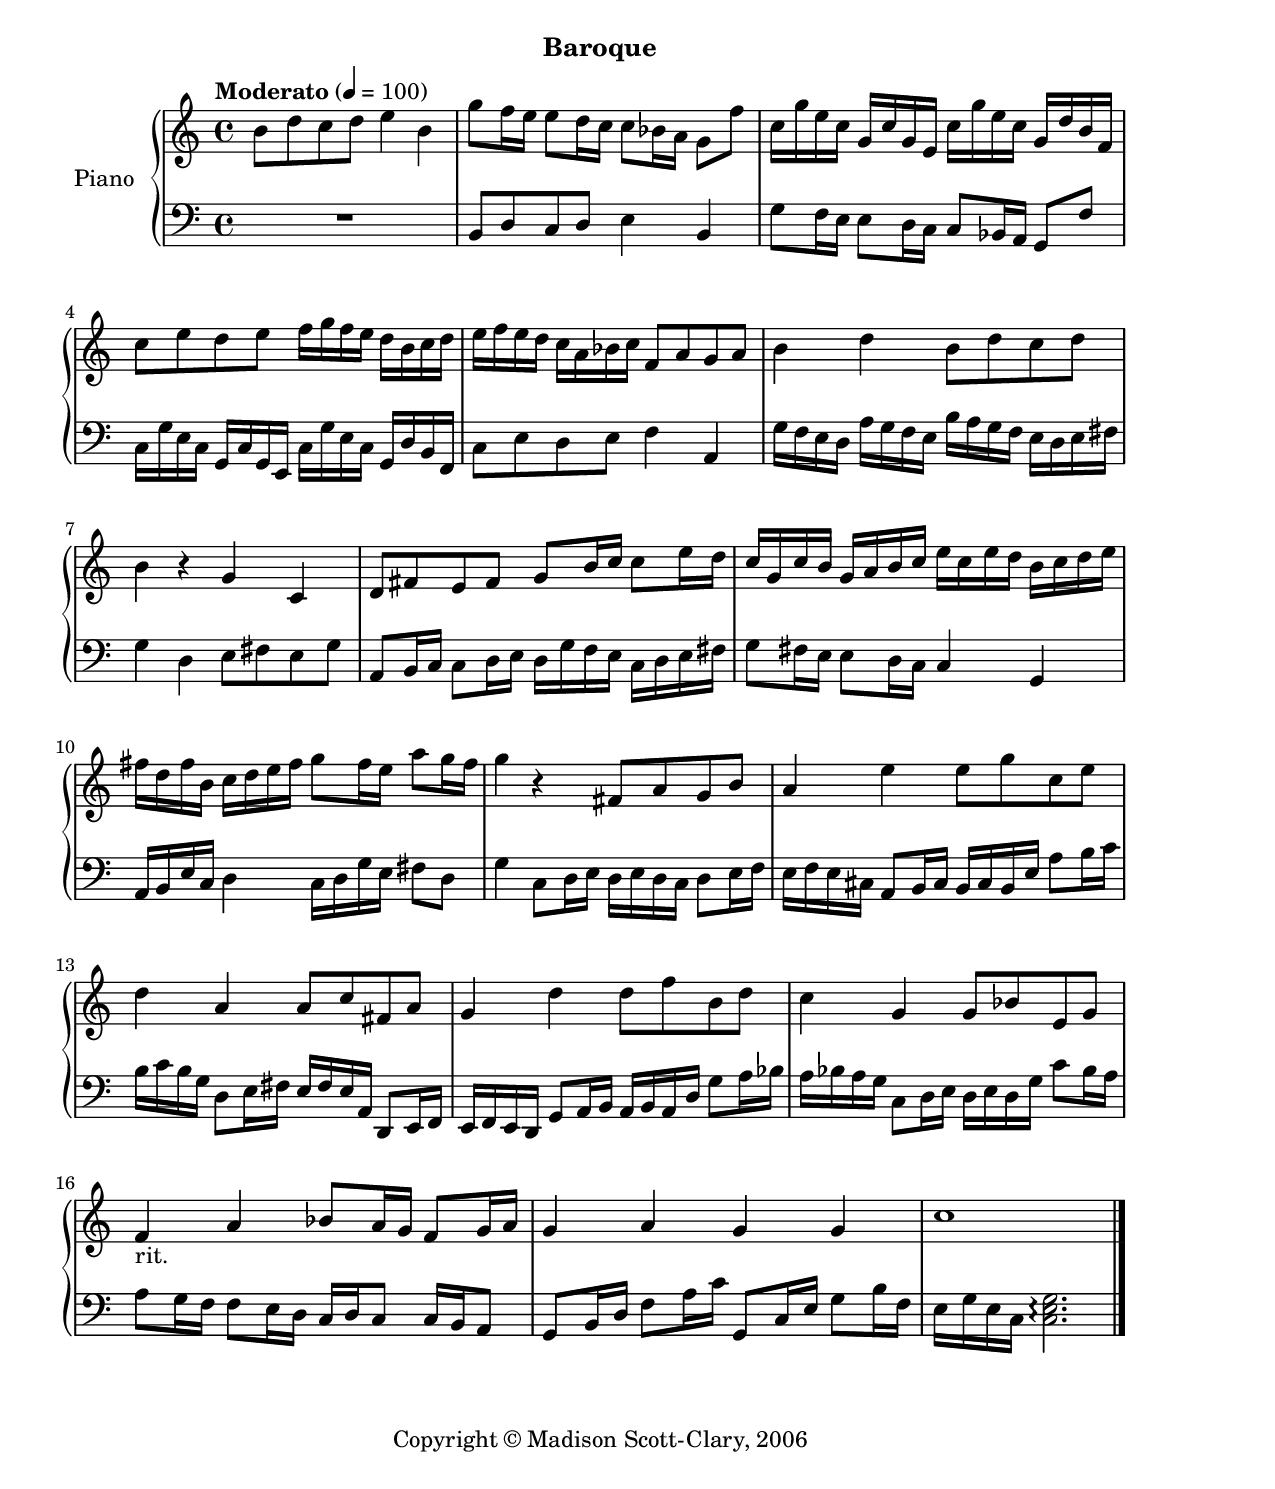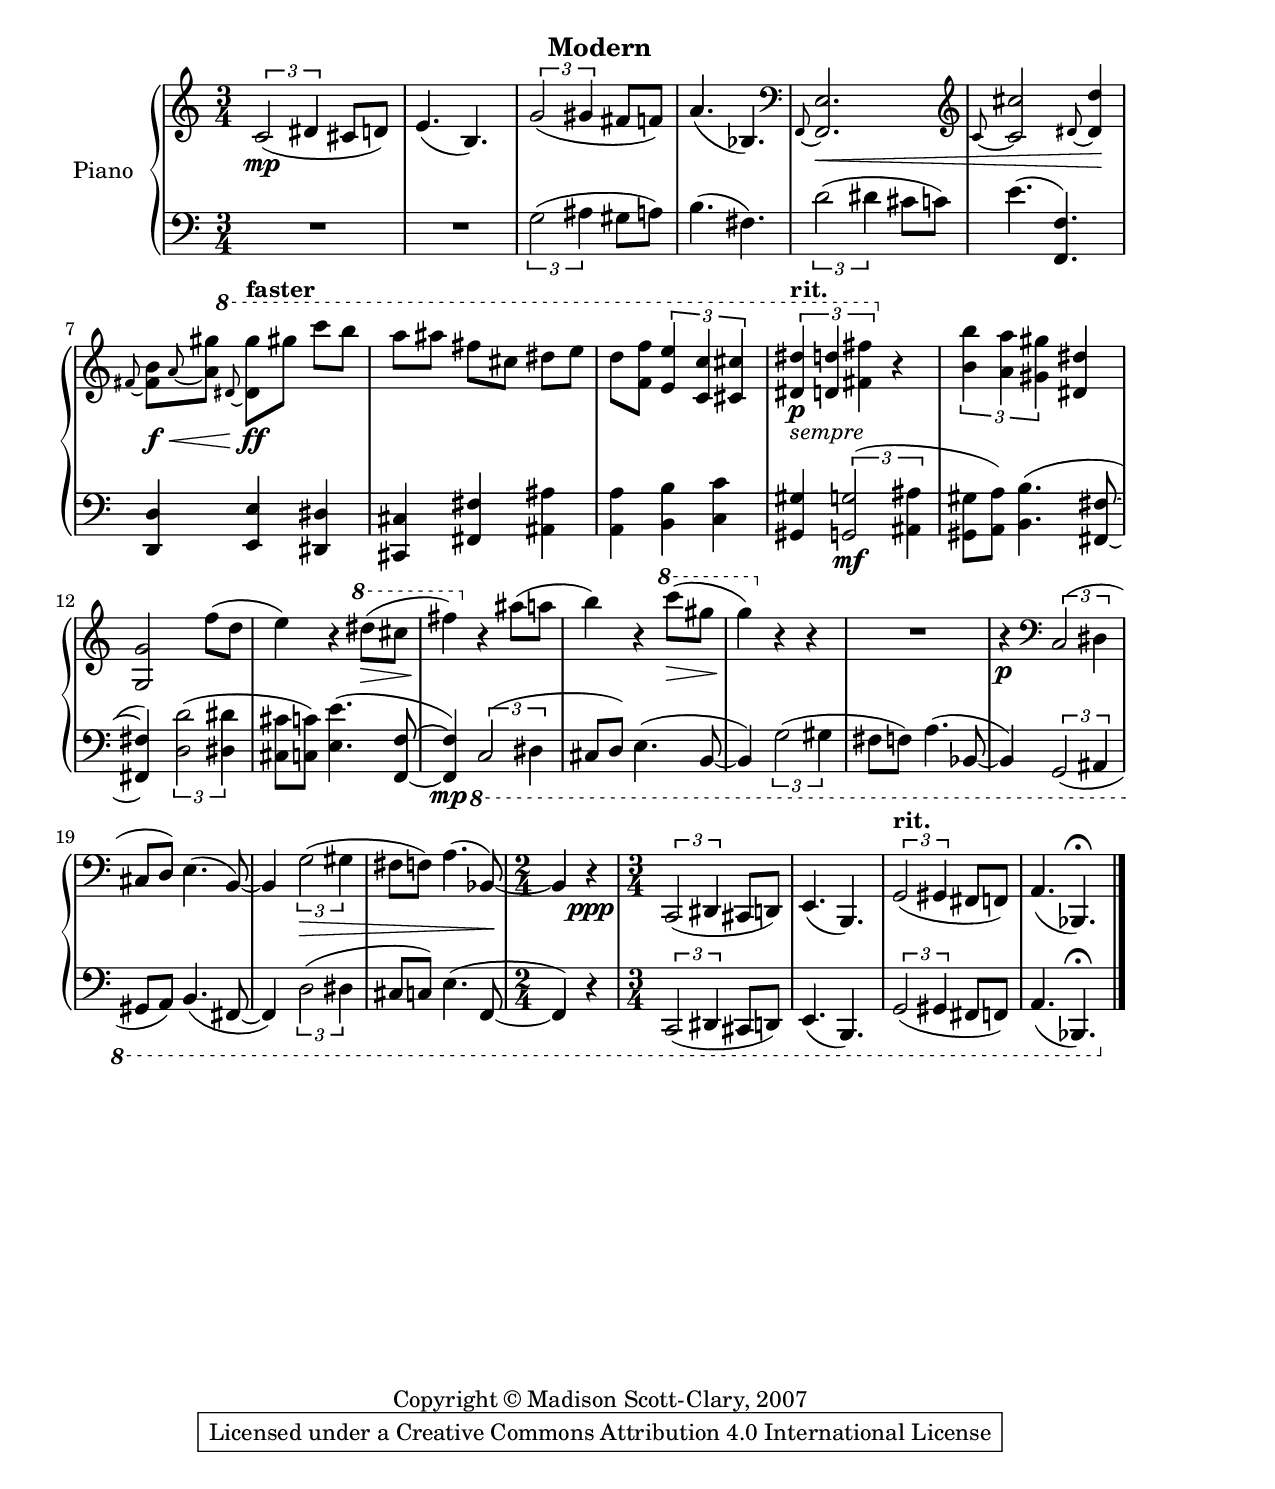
\version "2.18.2"

\header {
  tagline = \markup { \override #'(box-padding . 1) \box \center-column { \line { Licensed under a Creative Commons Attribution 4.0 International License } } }
}

\paper {
  #(set-paper-size "letter")
  % Uncomment when compiling for books
  print-page-number = ##f

  two-sided = ##t
  inner-margin = 1\in
  outer-margin = 0.5\in
  bottom-margin = 1\in
  top-margin = 0.5\in
}


right =  \relative b' {
  \clef "treble" \key c \major \time 4/4 \pageBreak | % 1
  \tempo "Moderato" 4=100 b8 d8 c8 d8 e4 b4 g'8
  f16 e16 e8 d16 c16 c8 bes16 a16 g8 f'8 c16 g'16 e16
  c16 g16 c16 g16 e16 c'16 g'16 e16 c16 g16 d'16 b16 f16
  % 4
  c'8 e8 d8 e8 f16 g16 f16 e16 d16 b16 c16 d16 e16 f16 e16
  d16 c16 a16 bes16 c16 f,8 a8 g8  a8 b4 d4 b8 d8 c8
  d8 % 7
  b4  r4 g4 c,4 d8 fis8 e8 fis8 g8 b16
  c16 c8 e16 d16 c16 g16 c16 b16 g16 a16 b16 c16 e16 c16
  e16 d16 b16 c16 d16 e16 \barNumberCheck #10
  fis16 d16 fis16 b,16 c16 d16 e16 fis16 g8 fis16 e16 a8
  g16 fis16 g4 r4 fis,8  a8 g8 b8 a4
  e'4 e8 g8 c,8 e8 % 13
  d4 a4 a8 c8 fis,8 a8 g4 d'4 d8 f8 b,8 d8 c4 g4 g8 bes8 e,8
  g8 % 16
  f4 -"rit." a4 bes8 a16 g16 f8 g16 a16 g4 a4 g4 g4 c1 \bar
  "|."
}

left =  \relative b, {
  \clef "bass" \key c \major \time 4/4 \pageBreak R1 | % 2
  b8   d8 c8  d8 e4 b4  | % 3
  g'8  f16 e16 e8 d16 c16 c8 bes16 a16 g8
  f'8 % 4
  c16  g'16 e16 c16 g16 c16 g16 e16 c'16 g'16 e16 c16
  g16  d'16 b16 f16 c'8  e8 d8  e8 f4
  a,4 | % 6
  g'16  f16 e16 d16 a'16  g16 f16  e16 b'16
  a16 g16 f16 e16  d16 e16 fis16 % 7
  g4  d4  e8 fis8 e8  g8 | % 8
  a,8  b16 c16 c8  d16 e16 d16  g16 f16 e16
  c16  d16 e16 fis16 | % 9
  g8  fis16 e16 e8 d16 c16 c4 g4  \break |
  \barNumberCheck #10
  a16  b16 e16 c16 d4 c16  d16 g16 e16 fis8  d8
  g4   c,8   d16 e16 d16  e16 d16 c16
  d8  e16 f16 | % 12
  e16  f16 e16 cis16 a8 b16 cis16 b16 cis16 b16 e16
  a8 b16 c16 % 13
  b16  c16 b16 g16 d8 e16 fis16 e16 fis16 e16 a,16
  d,8 e16 f16 | % 14
  e16  f16 e16 d16 g8 a16 b16 a16 b16 a16 d16 g8 a16
  bes16 | % 15
  a16  bes16 a16 g16 c,8 d16 e16 d16 e16 d16 g16 c8
  bes16 a16 % 16
  a8  g16 f16 f8 e16 d16 c16  d16 c8 c16
  b16 a8 | % 17
  g8  b16 d16 f8  a16 c16 g,8   c16 e16
  g8  b16 f16
  e16  g16 e16 c16 <c e g>2.\arpeggio
}


InventionsBaroque = \new PianoStaff \with {
  instrumentName = "Piano"
} <<
  \new Staff = "right" \with {
    midiInstrument = "acoustic grand"
  } \right
  \new Staff = "left" \with {
    midiInstrument = "acoustic grand"
  } { \clef bass \left }
>>



right =  \relative c' {
  \clef "treble" \key c \major \time 3/4 R2.*2 % 1
  \bar "|."
}

left =  \relative g {
  \clef "bass" \key c \major \time 3/4 R2.*2 % 3
  \bar "|."
}


InventionsRomantic = \new PianoStaff \with {
  instrumentName = "Piano"
} <<
  \new Staff = "right" \with {
    midiInstrument = "acoustic grand"
  } \right
  \new Staff = "left" \with {
    midiInstrument = "acoustic grand"
  } { \clef bass \left }
>>



right =  \relative c' {
  \clef "treble" \key c \major \time 3/4 % 1
  \times 2/3  {
    c2 \mp ( dis4
  }
  \set Timing.beamExceptions = #'()
  \set Timing.baseMoment = #(ly:make-moment 1/4)
  \set Timing.beatStructure = #'(1 1 1)
  cis8 d8 ) % 2
  e4. ( b4. ) % 3
  \times 2/3  {
    g'2 ( gis4
  }
  fis8 f8 ) % 4
  a4. ( bes,4. ) % 5
  \clef "bass" % 5
  \grace { f,8~ } <f e'>2. \< % 6
  \clef "treble" \grace { c''8~ } <c cis'>2 \grace { dis8~ } <dis d'>4
  \! % 7
  \grace { fis8~ } <fis b>8 \f \< \grace { a8~ } <a gis'>8 \ottava
  #1 \grace { dis8~ } \tempo "faster" <dis g'>8 \! \ff  gis'8 c8
  b8 % 8
  a8 ais8 fis8 cis8 dis8 e8 % 9
  d8 <f, f'>8 \times 2/3 {
    <e e'>4 <c c'>4 <cis cis'>4
  }
  \barNumberCheck #10
  \times 2/3  {
    \tempo "rit." <dis dis'>4 _\markup{ \italic {sempre} } \p <d d'>4 <fis
    fis'>4
  }
  \ottava #0 r4 % 11
  \times 2/3  {
    <b, b'>4 <a a'>4 <gis gis'>4
  }
  <dis dis'>4 % 12
  <g, g'>2 f''8 ( d8 % 13
  e4 ) r4 \ottava #1 dis'8 \> ( cis8 % 14
  fis4 \! ) \ottava #0 r4 ais,8 ( a8 % 15
  b4 ) r4 \ottava #1 c'8 \> ( gis8 % 16
  g4 \! ) \ottava #0 r4 r4 % 17
  R2. % 18
  r4 \p \clef "bass" \times 2/3 {
    c,,,,2 ( dis4
  }
  % 19
  cis8 d8 ) e4. ( b8 ) ~ \barNumberCheck #20
  b4 \times 2/3 {
    g'2 \> ( gis4
  }
  % 21
  fis8 f8 ) a4. ( bes,8 \! ) ~ % 22
  \time 2/4  bes4 r4 \ppp % 23
  \time 3/4  % 23
  \times 2/3  {
    c,2 ( dis4
  }
  cis8 d8 ) % 24
  e4. ( b4. ) % 25
  \times 2/3  {
    \tempo "rit." g'2 ( gis4
  }
  fis8 f8 ) % 26
  a4. ( bes,4. ) ^\fermata \bar "|."
}

left =  \relative g {
  \clef "bass" \key c \major \time 3/4 R2.*2 % 3
  \times 2/3  {
    g2( ais4
  }
  gis8 a8) % 4
  b4.( fis4.) \times 2/3 {
    d'2( dis4
  }
  cis8 c8) e4.( <f,, f'>4.) % 7
  <d d'>4 <e e'>4 <dis dis'>4 % 8
  <cis cis'>4 <fis fis'>4 <ais ais'>4 % 9
  <a a'>4 <b b'>4 <c c'>4 \barNumberCheck #10
  <gis gis'>4 \times 2/3 {
    <g g'>2( \mf <ais ais'>4
  }
  % 11
  <gis gis'>8 <a a'>8) <b b'>4.( <fis fis'>8 ~ % 12
  <fis fis'>4) \times 2/3 {
    <d' d'>2( <dis dis'>4
  }
  % 13
  <cis cis'>8 <c c'>8) <e e'>4.( <f, f'>8 ~ % 14
  <f f'>4) \mp \ottava #-1 \times 2/3 {
    c2( dis4
  }
  % 15
  cis8 d8) e4.( b8 ~ % 16
  b4) \times 2/3 {
    g'2( gis4
  }
  % 17
  fis8 f8) a4.( bes,8 ~ bes4) \times 2/3 {
    g2( ais4
  }
  % 19
  gis8 a8) b4.( fis8 ~ \barNumberCheck #20
  fis4) \times 2/3 {
    d'2( dis4
  }
  % 21
  cis8 c8) e4.( f,8 ~ % 22
  \time 2/4  f4) r4 % 23
  \time 3/4 \times 2/3 {
    c2( dis4
  }
  cis8 d8) % 24
  e4.( b4.) % 25
  \times 2/3  {
    g'2( gis4
  }
  fis8 f8) % 26
  a4.( bes,4.) ^\fermata \ottava #0 \bar "|."
}


InventionsModern = \new PianoStaff \with {
  instrumentName = "Piano"
} <<
  \new Staff = "right" \with {
    midiInstrument = "acoustic grand"
  } \right
  \new Staff = "left" \with {
    midiInstrument = "acoustic grand"
  } { \clef bass \left }
>>



\bookpart {
  \header {
    title = "Three Pieces"
    composer = "Madison Scott-Clary"
  }
  \markup {
    \null
  }
}

\bookpart {
  \paper {
    ragged-last-bottom = ##t
  }
  \header {
    subtitle = "Baroque"
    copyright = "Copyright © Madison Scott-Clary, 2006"
  }
  \score {
    \InventionsBaroque
  }
}

\bookpart {
  \paper {
    ragged-last-bottom = ##t
  }
  \header {
    subtitle = "Romantic"
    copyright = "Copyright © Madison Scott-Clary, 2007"
  }
  \score {
    \InventionsRomantic
  }
}

\bookpart {
  \paper {
    ragged-last-bottom = ##t
  }
  \header {
    subtitle = "Modern"
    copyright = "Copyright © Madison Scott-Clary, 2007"
  }
  \score {
    \InventionsModern
  }
}